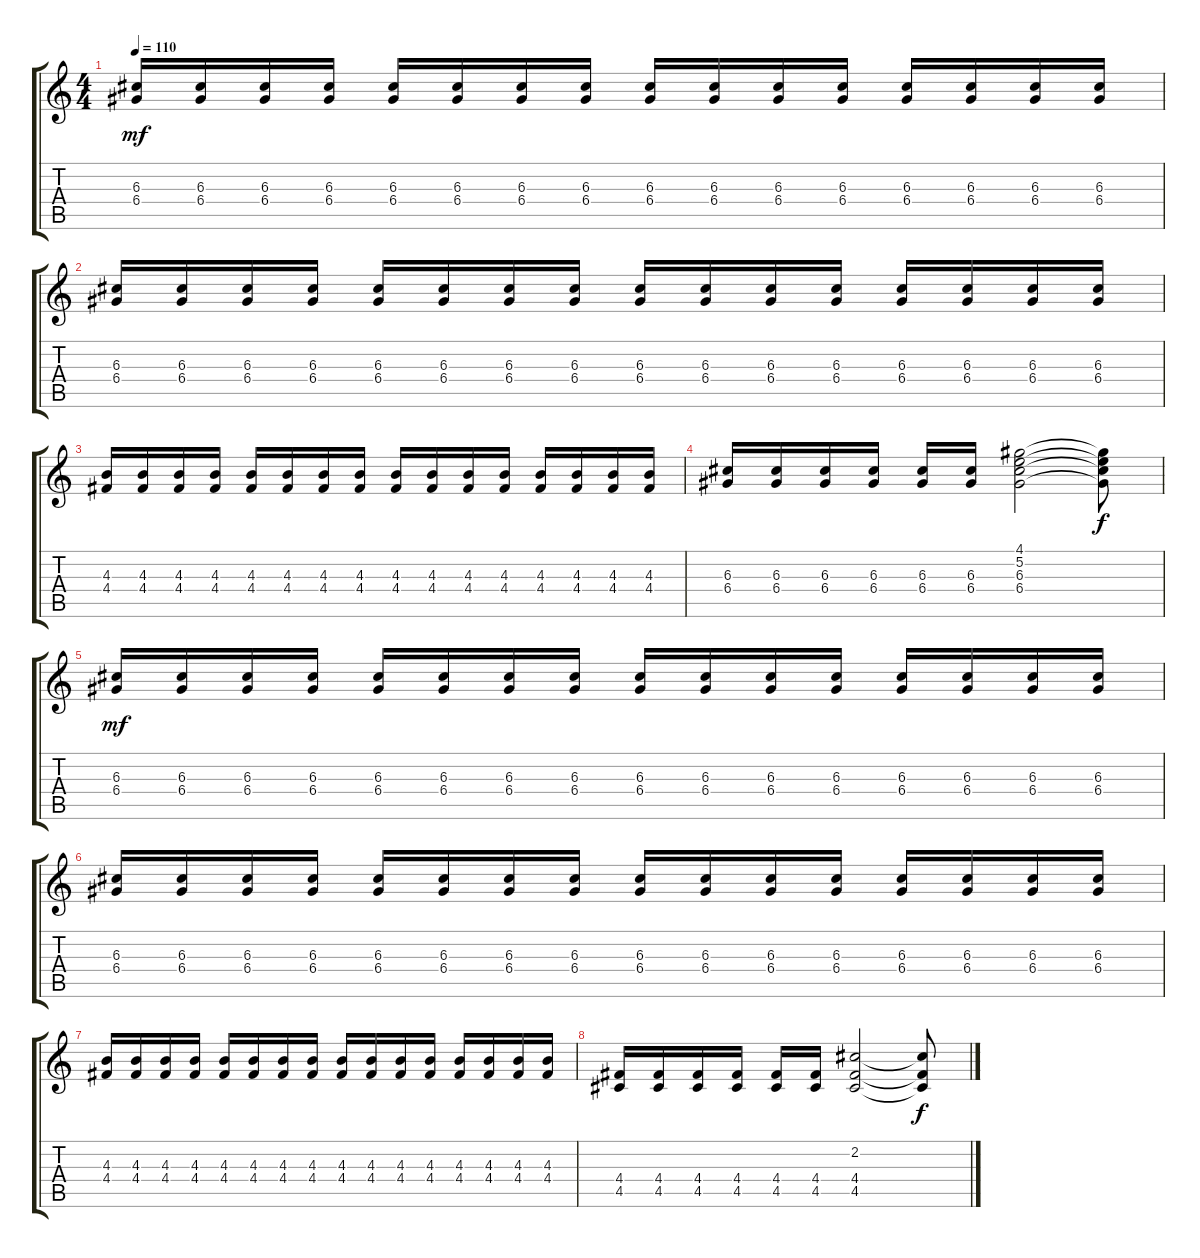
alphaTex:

\track "" {instrument distortionguitar}
\staff {score tabs}
\tuning (E4 B3 G3 D3 A2 E2) {hide}
\ts (4 4)
\tempo 110
\clef g2
\ks c
(6.3 6.4).16{dy mf} (6.3 6.4).16 (6.3 6.4).16 (6.3 6.4).16 (6.3 6.4).16 (6.3 6.4).16 (6.3 6.4).16 (6.3 6.4).16 (6.3 6.4).16 (6.3 6.4).16 (6.3 6.4).16 (6.3 6.4).16 (6.3 6.4).16 (6.3 6.4).16 (6.3 6.4).16 (6.3 6.4).16 |
(6.3 6.4).16 (6.3 6.4).16 (6.3 6.4).16 (6.3 6.4).16 (6.3 6.4).16 (6.3 6.4).16 (6.3 6.4).16 (6.3 6.4).16 (6.3 6.4).16 (6.3 6.4).16 (6.3 6.4).16 (6.3 6.4).16 (6.3 6.4).16 (6.3 6.4).16 (6.3 6.4).16 (6.3 6.4).16 |
(4.3 4.4).16 (4.3 4.4).16 (4.3 4.4).16 (4.3 4.4).16 (4.3 4.4).16 (4.3 4.4).16 (4.3 4.4).16 (4.3 4.4).16 (4.3 4.4).16 (4.3 4.4).16 (4.3 4.4).16 (4.3 4.4).16 (4.3 4.4).16 (4.3 4.4).16 (4.3 4.4).16 (4.3 4.4).16 |
(6.3 6.4).16 (6.3 6.4).16 (6.3 6.4).16 (6.3 6.4).16 (6.3 6.4).16 (6.3 6.4).16 (4.1 5.2 6.3 6.4).2 (4.1{t} 5.2{t} 6.3{t} 6.4{t}).8{dy f} |
(6.3 6.4).16{dy mf} (6.3 6.4).16 (6.3 6.4).16 (6.3 6.4).16 (6.3 6.4).16 (6.3 6.4).16 (6.3 6.4).16 (6.3 6.4).16 (6.3 6.4).16 (6.3 6.4).16 (6.3 6.4).16 (6.3 6.4).16 (6.3 6.4).16 (6.3 6.4).16 (6.3 6.4).16 (6.3 6.4).16 |
(6.3 6.4).16 (6.3 6.4).16 (6.3 6.4).16 (6.3 6.4).16 (6.3 6.4).16 (6.3 6.4).16 (6.3 6.4).16 (6.3 6.4).16 (6.3 6.4).16 (6.3 6.4).16 (6.3 6.4).16 (6.3 6.4).16 (6.3 6.4).16 (6.3 6.4).16 (6.3 6.4).16 (6.3 6.4).16 |
(4.3 4.4).16 (4.3 4.4).16 (4.3 4.4).16 (4.3 4.4).16 (4.3 4.4).16 (4.3 4.4).16 (4.3 4.4).16 (4.3 4.4).16 (4.3 4.4).16 (4.3 4.4).16 (4.3 4.4).16 (4.3 4.4).16 (4.3 4.4).16 (4.3 4.4).16 (4.3 4.4).16 (4.3 4.4).16 |
(4.4 4.5).16 (4.4 4.5).16 (4.4 4.5).16 (4.4 4.5).16 (4.4 4.5).16 (4.4 4.5).16 (2.2 4.4 4.5).2 (2.2{t} 4.4{t} 4.5{t}).8{dy f}
